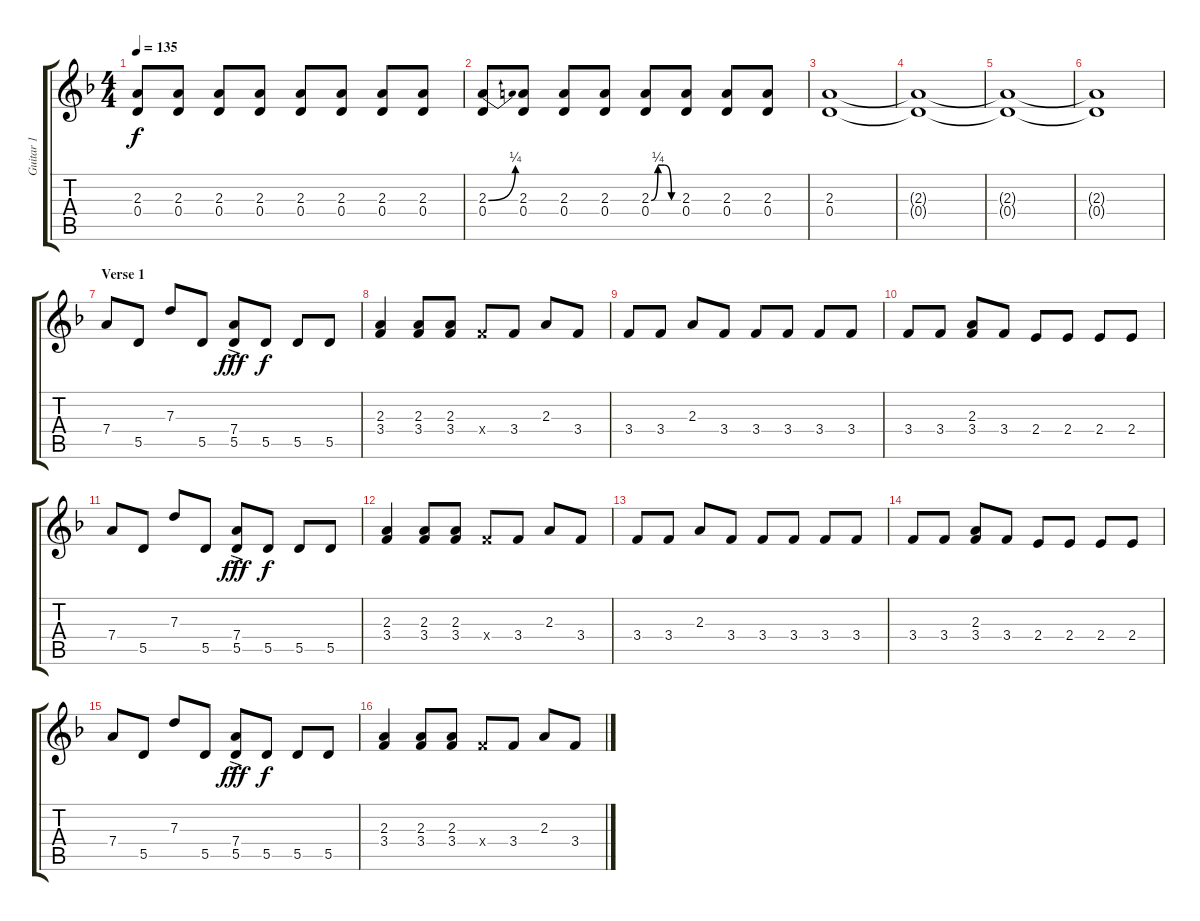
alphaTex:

\track ("Guitar 1" "Guitar 1") {instrument overdrivenguitar}
\staff {score tabs}
\tuning (E4 B3 G3 D3 A2 D2) {hide}
\ts (4 4)
\tempo 135
\clef g2
\ks f
(2.3 0.4).8{dy f} (2.3 0.4).8 (2.3 0.4).8 (2.3 0.4).8 (2.3 0.4).8 (2.3 0.4).8 (2.3 0.4).8 (2.3 0.4).8 |
(2.3{be (bend 0 0 60 1)} 0.4).8 (2.3 0.4).8 (2.3 0.4).8 (2.3 0.4).8 (2.3{be (custom 0 0 15 1 30 1 45 0 60 0)} 0.4).8 (2.3 0.4).8 (2.3 0.4).8 (2.3 0.4).8 |
(2.3 0.4).1 |
(2.3{t} 0.4{t}).1 |
(2.3{t} 0.4{t}).1 |
(2.3{t} 0.4{t}).1 |
\section ("" "Verse 1")
7.4.8 5.5.8 7.3.8 5.5.8 (7.4{ac} 5.5).8{dy fff} 5.5.8{dy f} 5.5.8 5.5.8 |
(2.3 3.4).4 (2.3 3.4).8 (2.3 3.4).8 3.4{x}.8 3.4.8 2.3.8 3.4.8 |
3.4.8 3.4.8 2.3.8 3.4.8 3.4.8 3.4.8 3.4.8 3.4.8 |
3.4.8 3.4.8 (2.3 3.4).8 3.4.8 2.4.8 2.4.8 2.4.8 2.4.8 |
7.4.8 5.5.8 7.3.8 5.5.8 (7.4{ac} 5.5).8{dy fff} 5.5.8{dy f} 5.5.8 5.5.8 |
(2.3 3.4).4 (2.3 3.4).8 (2.3 3.4).8 3.4{x}.8 3.4.8 2.3.8 3.4.8 |
3.4.8 3.4.8 2.3.8 3.4.8 3.4.8 3.4.8 3.4.8 3.4.8 |
3.4.8 3.4.8 (2.3 3.4).8 3.4.8 2.4.8 2.4.8 2.4.8 2.4.8 |
7.4.8 5.5.8 7.3.8 5.5.8 (7.4{ac} 5.5).8{dy fff} 5.5.8{dy f} 5.5.8 5.5.8 |
(2.3 3.4).4 (2.3 3.4).8 (2.3 3.4).8 3.4{x}.8 3.4.8 2.3.8 3.4.8
